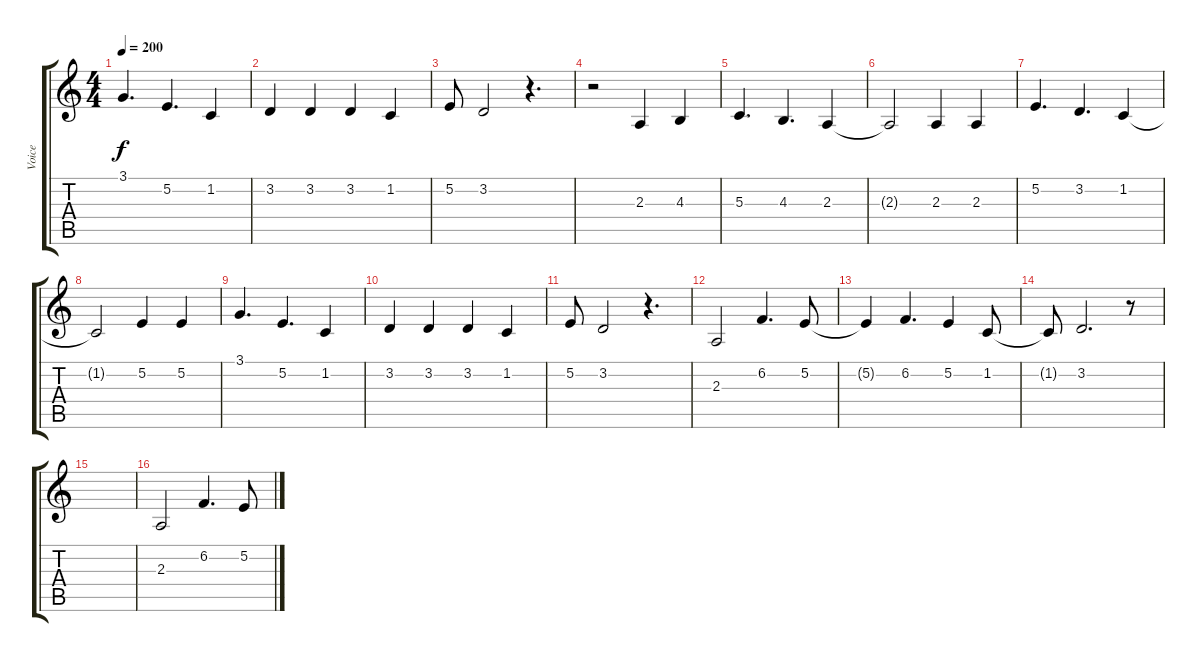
\track ("Voice" "Voice") {instrument altosax}
\staff {score tabs}
\tuning (E4 B3 G3 D3 A2 E2) {hide}
\ts (4 4)
\tempo 200
\clef g2
\ks c
3.1.4{d dy f} 5.2.4{d} 1.2.4 |
3.2.4 3.2.4 3.2.4 1.2.4 |
5.2.8 3.2.2 r.4{d} |
r.2 2.3.4 4.3.4 |
5.3.4{d} 4.3.4{d} 2.3.4 |
2.3{t}.2 2.3.4 2.3.4 |
5.2.4{d} 3.2.4{d} 1.2.4 |
1.2{t}.2 5.2.4 5.2.4 |
3.1.4{d} 5.2.4{d} 1.2.4 |
3.2.4 3.2.4 3.2.4 1.2.4 |
5.2.8 3.2.2 r.4{d} |
2.3.2 6.2.4{d} 5.2.8 |
5.2{t}.4 6.2.4{d} 5.2.4 1.2.8 |
1.2{t}.8 3.2.2{d} r.8 |
|
2.3.2 6.2.4{d} 5.2.8
